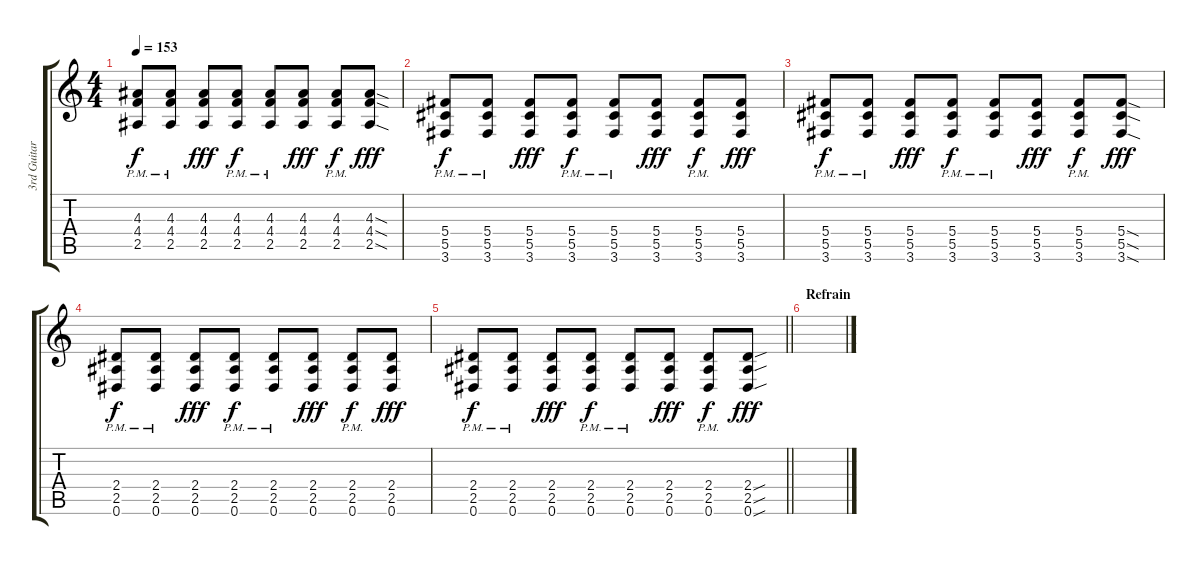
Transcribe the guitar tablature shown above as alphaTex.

\track ("3rd Guitar (Farin Urlaub)" "3rd Guitar") {instrument overdrivenguitar}
\staff {score tabs}
\tuning (Eb4 Bb3 Gb3 Db3 Ab2 Eb2) {hide}
\ts (4 4)
\tempo 153
\clef g2
\ks c
(4.3{pm} 4.4{pm} 2.5{pm}).8{dy f} (4.3{pm} 4.4{pm} 2.5{pm}).8 (4.3 4.4 2.5).8{dy fff} (4.3{pm} 4.4{pm} 2.5{pm}).8{dy f} (4.3{pm} 4.4{pm} 2.5{pm}).8 (4.3 4.4 2.5).8{dy fff} (4.3{pm} 4.4{pm} 2.5{pm}).8{dy f} (4.3{sod} 4.4{sod} 2.5{sod}).8{dy fff} |
(5.4{pm} 5.5{pm} 3.6{pm}).8{dy f} (5.4{pm} 5.5{pm} 3.6{pm}).8 (5.4 5.5 3.6).8{dy fff} (5.4{pm} 5.5{pm} 3.6{pm}).8{dy f} (5.4{pm} 5.5{pm} 3.6{pm}).8 (5.4 5.5 3.6).8{dy fff} (5.4{pm} 5.5{pm} 3.6{pm}).8{dy f} (5.4 5.5 3.6).8{dy fff} |
(5.4{pm} 5.5{pm} 3.6{pm}).8{dy f} (5.4{pm} 5.5{pm} 3.6{pm}).8 (5.4 5.5 3.6).8{dy fff} (5.4{pm} 5.5{pm} 3.6{pm}).8{dy f} (5.4{pm} 5.5{pm} 3.6{pm}).8 (5.4 5.5 3.6).8{dy fff} (5.4{pm} 5.5{pm} 3.6{pm}).8{dy f} (5.4{sod} 5.5{sod} 3.6{sod}).8{dy fff} |
(2.4{pm} 2.5{pm} 0.6{pm}).8{dy f} (2.4{pm} 2.5{pm} 0.6{pm}).8 (2.4 2.5 0.6).8{dy fff} (2.4{pm} 2.5{pm} 0.6{pm}).8{dy f} (2.4{pm} 2.5{pm} 0.6{pm}).8 (2.4 2.5 0.6).8{dy fff} (2.4{pm} 2.5{pm} 0.6{pm}).8{dy f} (2.4 2.5 0.6).8{dy fff} |
\barLineRight lightlight
(2.4{pm} 2.5{pm} 0.6{pm}).8{dy f} (2.4{pm} 2.5{pm} 0.6{pm}).8 (2.4 2.5 0.6).8{dy fff} (2.4{pm} 2.5{pm} 0.6{pm}).8{dy f} (2.4{pm} 2.5{pm} 0.6{pm}).8 (2.4 2.5 0.6).8{dy fff} (2.4{pm} 2.5{pm} 0.6{pm}).8{dy f} (2.4{sou} 2.5{sou} 0.6{sou}).8{dy fff} |
\section ("" "Refrain")
